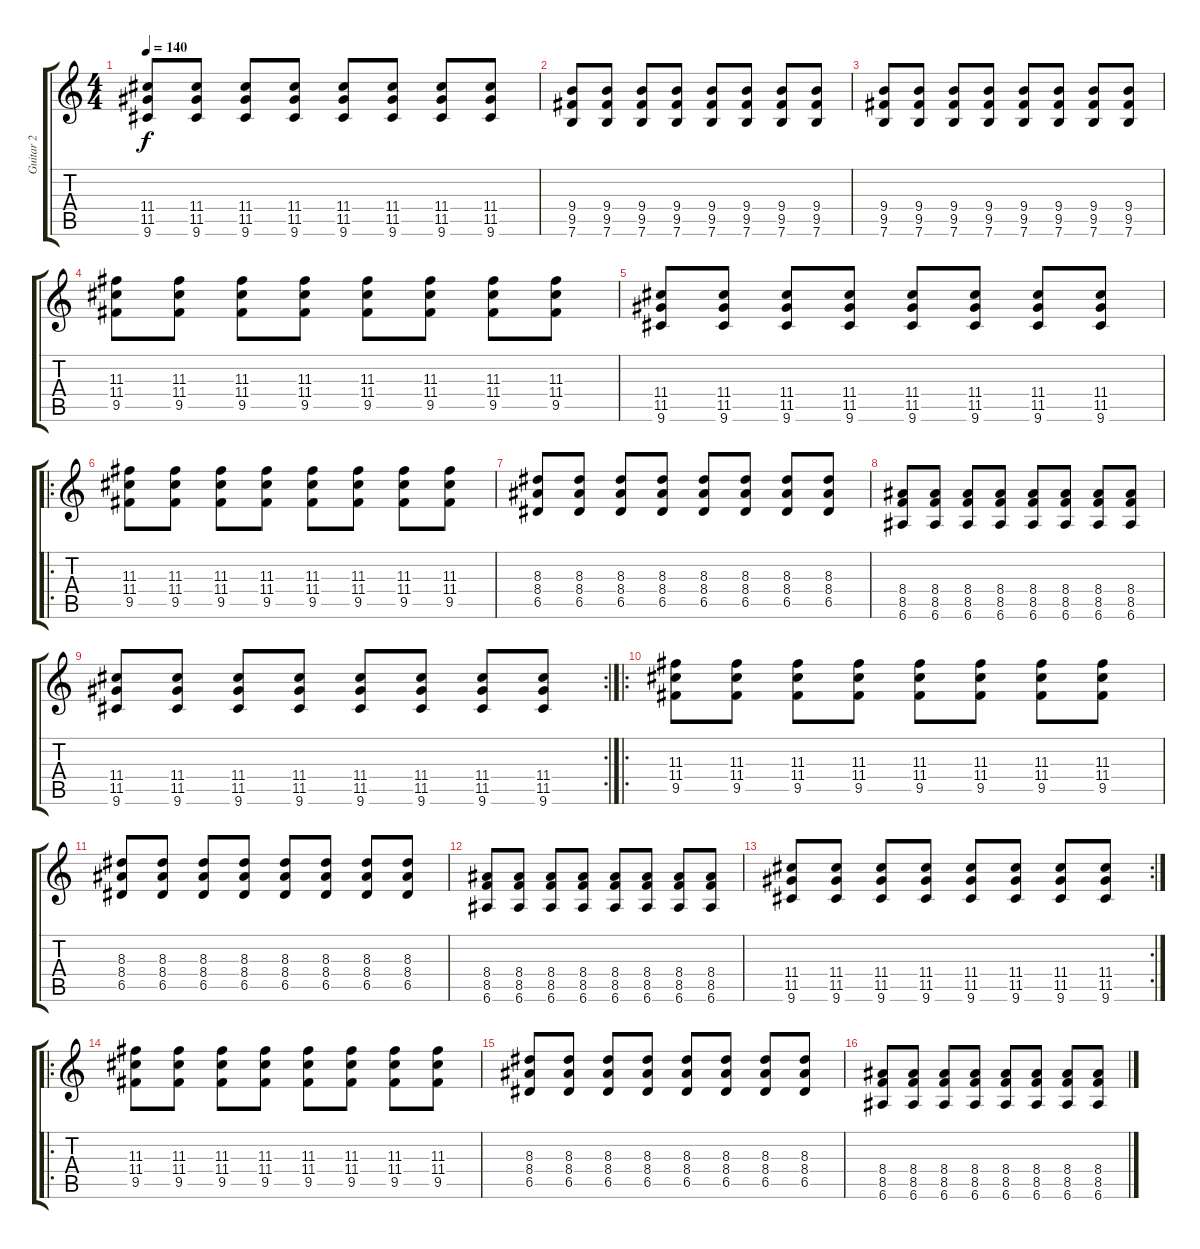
\track ("Guitar 2" "Guitar 2") {instrument distortionguitar}
\staff {score tabs}
\tuning (E4 B3 G3 D3 A2 E2) {hide}
\ts (4 4)
\tempo 140
\clef g2
\ks c
(11.4 11.5 9.6).8{dy f} (11.4 11.5 9.6).8 (11.4 11.5 9.6).8 (11.4 11.5 9.6).8 (11.4 11.5 9.6).8 (11.4 11.5 9.6).8 (11.4 11.5 9.6).8 (11.4 11.5 9.6).8 |
(9.4 9.5 7.6).8{instrument distortionguitar} (9.4 9.5 7.6).8 (9.4 9.5 7.6).8 (9.4 9.5 7.6).8 (9.4 9.5 7.6).8 (9.4 9.5 7.6).8 (9.4 9.5 7.6).8 (9.4 9.5 7.6).8 |
(9.4 9.5 7.6).8 (9.4 9.5 7.6).8 (9.4 9.5 7.6).8 (9.4 9.5 7.6).8 (9.4 9.5 7.6).8 (9.4 9.5 7.6).8 (9.4 9.5 7.6).8 (9.4 9.5 7.6).8 |
(11.3 11.4 9.5).8 (11.3 11.4 9.5).8 (11.3 11.4 9.5).8 (11.3 11.4 9.5).8 (11.3 11.4 9.5).8 (11.3 11.4 9.5).8 (11.3 11.4 9.5).8 (11.3 11.4 9.5).8 |
(11.4 11.5 9.6).8 (11.4 11.5 9.6).8 (11.4 11.5 9.6).8 (11.4 11.5 9.6).8 (11.4 11.5 9.6).8 (11.4 11.5 9.6).8 (11.4 11.5 9.6).8 (11.4 11.5 9.6).8 |
\ro
(11.3 11.4 9.5).8 (11.3 11.4 9.5).8 (11.3 11.4 9.5).8 (11.3 11.4 9.5).8 (11.3 11.4 9.5).8 (11.3 11.4 9.5).8 (11.3 11.4 9.5).8 (11.3 11.4 9.5).8 |
(8.3 8.4 6.5).8 (8.3 8.4 6.5).8 (8.3 8.4 6.5).8 (8.3 8.4 6.5).8 (8.3 8.4 6.5).8 (8.3 8.4 6.5).8 (8.3 8.4 6.5).8 (8.3 8.4 6.5).8 |
(8.4 8.5 6.6).8 (8.4 8.5 6.6).8 (8.4 8.5 6.6).8 (8.4 8.5 6.6).8 (8.4 8.5 6.6).8 (8.4 8.5 6.6).8 (8.4 8.5 6.6).8 (8.4 8.5 6.6).8 |
\rc 2
(11.4 11.5 9.6).8 (11.4 11.5 9.6).8 (11.4 11.5 9.6).8 (11.4 11.5 9.6).8 (11.4 11.5 9.6).8 (11.4 11.5 9.6).8 (11.4 11.5 9.6).8 (11.4 11.5 9.6).8 |
\ro
(11.3 11.4 9.5).8 (11.3 11.4 9.5).8 (11.3 11.4 9.5).8 (11.3 11.4 9.5).8 (11.3 11.4 9.5).8 (11.3 11.4 9.5).8 (11.3 11.4 9.5).8 (11.3 11.4 9.5).8 |
(8.3 8.4 6.5).8 (8.3 8.4 6.5).8 (8.3 8.4 6.5).8 (8.3 8.4 6.5).8 (8.3 8.4 6.5).8 (8.3 8.4 6.5).8 (8.3 8.4 6.5).8 (8.3 8.4 6.5).8 |
(8.4 8.5 6.6).8 (8.4 8.5 6.6).8 (8.4 8.5 6.6).8 (8.4 8.5 6.6).8 (8.4 8.5 6.6).8 (8.4 8.5 6.6).8 (8.4 8.5 6.6).8 (8.4 8.5 6.6).8 |
\rc 2
(11.4 11.5 9.6).8 (11.4 11.5 9.6).8 (11.4 11.5 9.6).8 (11.4 11.5 9.6).8 (11.4 11.5 9.6).8 (11.4 11.5 9.6).8 (11.4 11.5 9.6).8 (11.4 11.5 9.6).8 |
\ro
(11.3 11.4 9.5).8 (11.3 11.4 9.5).8 (11.3 11.4 9.5).8 (11.3 11.4 9.5).8 (11.3 11.4 9.5).8 (11.3 11.4 9.5).8 (11.3 11.4 9.5).8 (11.3 11.4 9.5).8 |
(8.3 8.4 6.5).8 (8.3 8.4 6.5).8 (8.3 8.4 6.5).8 (8.3 8.4 6.5).8 (8.3 8.4 6.5).8 (8.3 8.4 6.5).8 (8.3 8.4 6.5).8 (8.3 8.4 6.5).8 |
(8.4 8.5 6.6).8 (8.4 8.5 6.6).8 (8.4 8.5 6.6).8 (8.4 8.5 6.6).8 (8.4 8.5 6.6).8 (8.4 8.5 6.6).8 (8.4 8.5 6.6).8 (8.4 8.5 6.6).8
